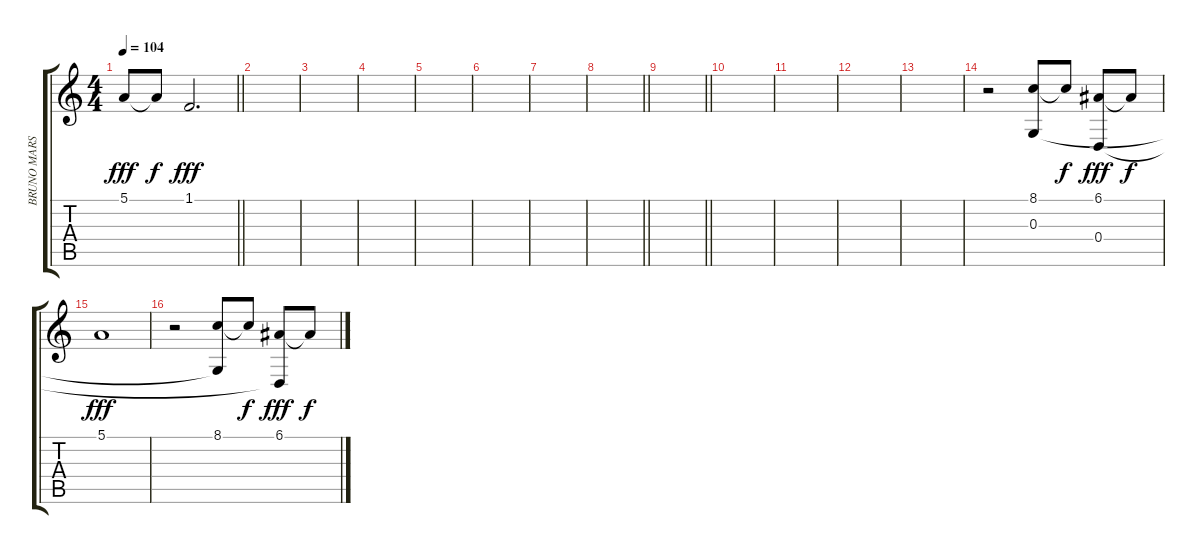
\track ("BRUNO MARS" "BRUNO MARS") {instrument synthvoice}
\staff {score tabs}
\tuning (E4 B3 G3 D3 A2 E2) {hide}
\ts (4 4)
\tempo 104
\clef g2
\barLineRight lightlight
\ks c
5.1.8{dy fff} 5.1{t}.8{dy f} 1.1.2{d dy fff} |
\section ("" "")
|
|
|
|
|
|
\barLineRight lightlight
|
\barLineRight lightlight
|
\section ("" "")
|
|
|
|
r.2 (8.1 0.3).8 8.1{t}.8{dy f} (6.1 0.4).8{dy fff} 6.1{t}.8{dy f} |
5.1.1{dy fff} |
r.2 (8.1 0.3{t}).8 8.1{t}.8{dy f} (6.1 0.4{t}).8{dy fff} 6.1{t}.8{dy f}
